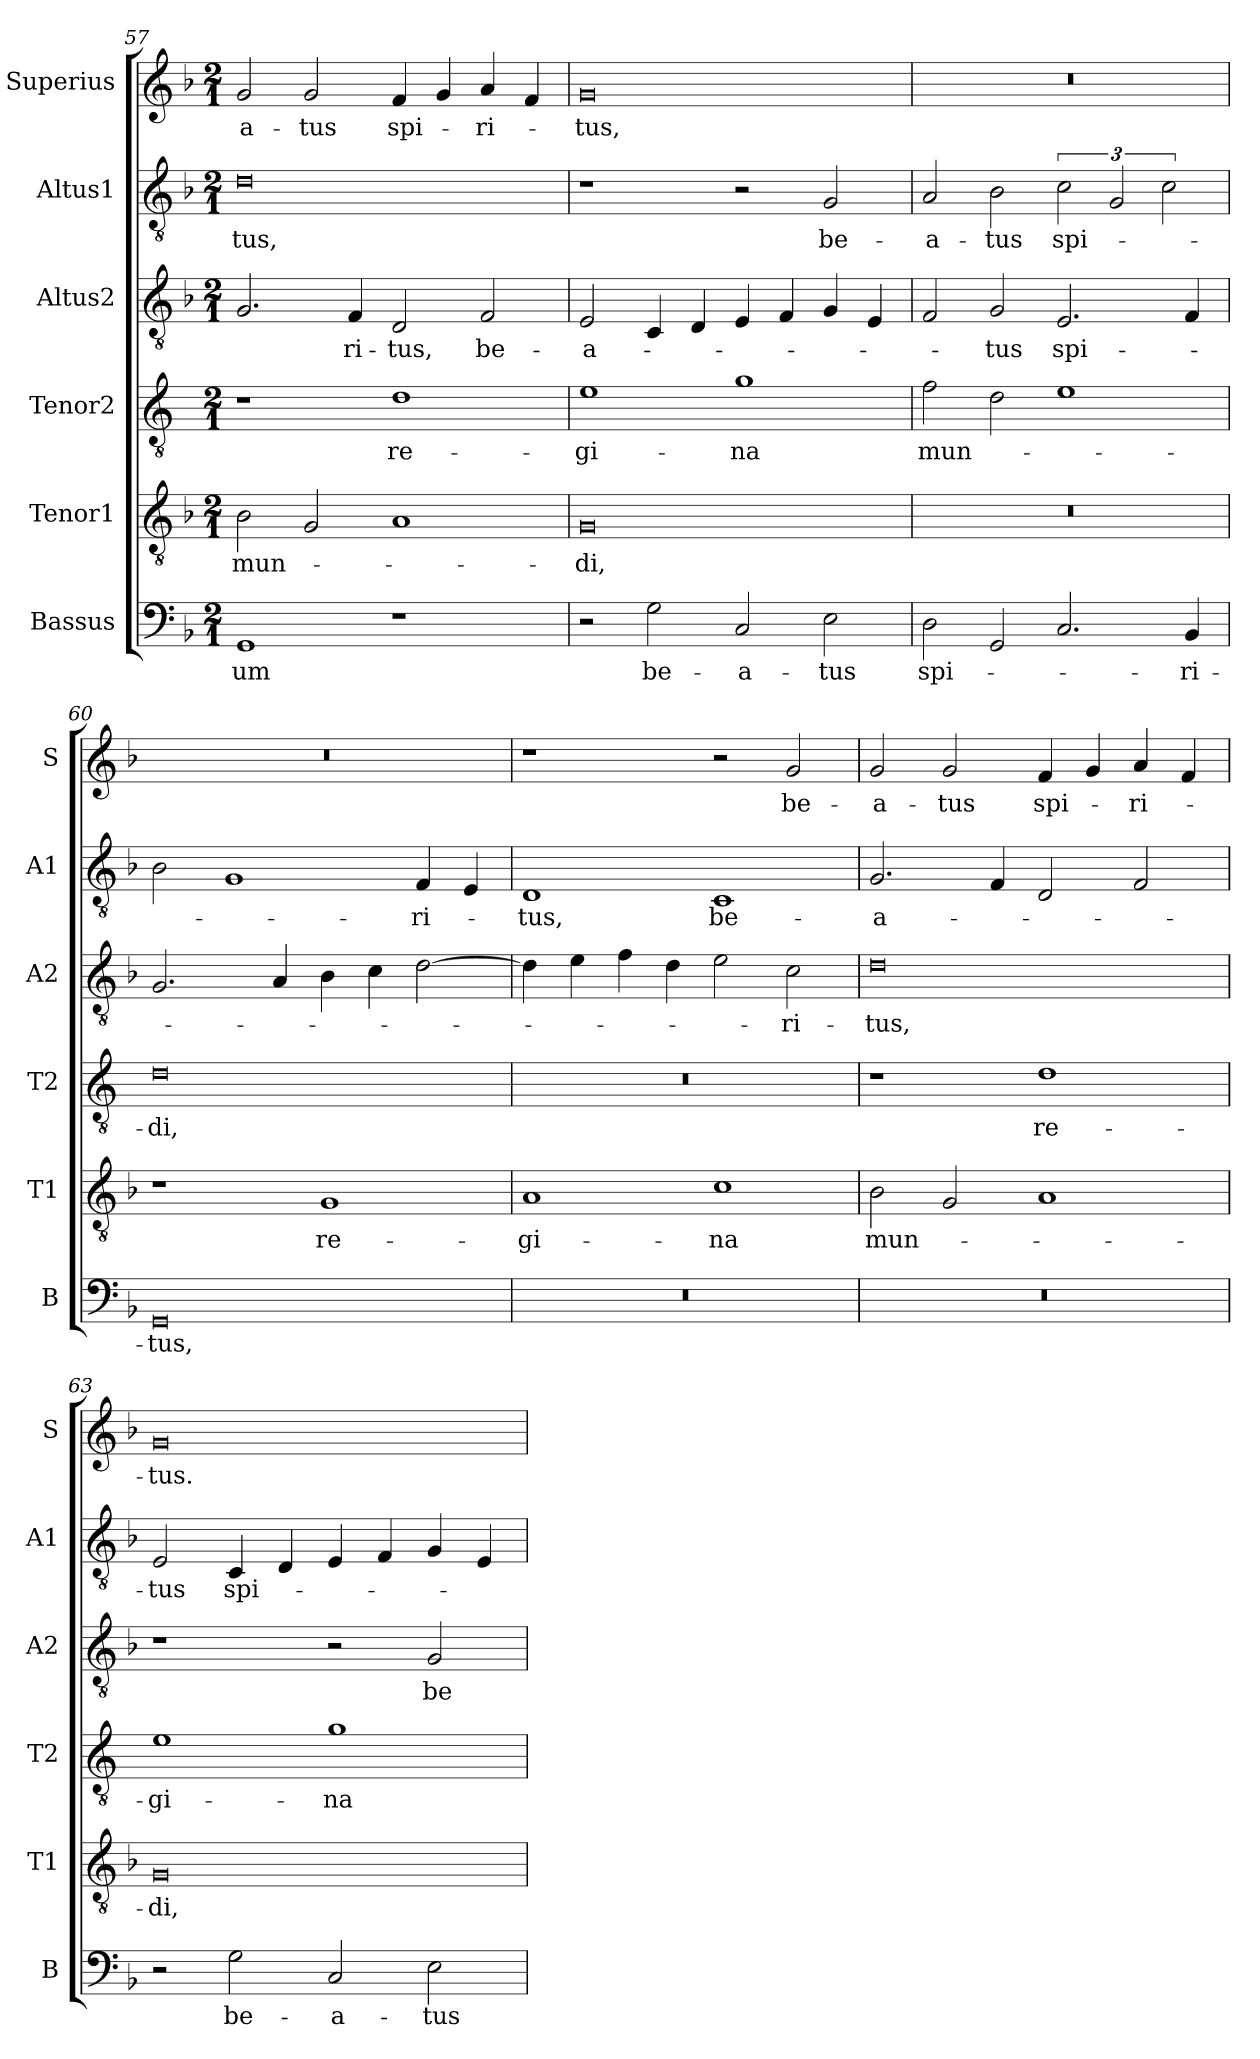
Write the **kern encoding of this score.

**kern	**text	**kern	**text	**kern	**text	**kern	**text	**kern	**text	**kern	**text
*part6	*part6	*part5	*part5	*part4	*part4	*part3	*part3	*part2	*part2	*part1	*part1
*staff6	*staff6	*staff5	*staff5	*staff4	*staff4	*staff3	*staff3	*staff2	*staff2	*staff1	*staff1
*I"Bassus	*	*I"Tenor1	*	*I"Tenor2	*	*I"Altus2	*	*I"Altus1	*	*I"Superius	*
*I'B	*	*I'T1	*	*I'T2	*	*I'A2	*	*I'A1	*	*I'S	*
*clefF4	*	*clefGv2	*	*clefGv2	*	*clefGv2	*	*clefGv2	*	*clefG2	*
*k[b-]	*	*k[b-]	*	*k[]	*	*k[b-]	*	*k[b-]	*	*k[b-]	*
*M2/1	*	*M2/1	*	*M2/1	*	*M2/1	*	*M2/1	*	*M2/1	*
=57	=57	=57	=57	=57	=57	=57	=57	=57	=57	=57	=57
1GG	-um	2B-\	mun-	1r	.	2.G/	.	0d	-tus,	2g/	-a-
.	.	2G/	.	.	.	.	.	.	.	2g/	-tus
.	.	.	.	.	.	4F/	-ri-	.	.	.	.
1r	.	1A	.	1d	re-	2D/	-tus,	.	.	4f/	spi-
.	.	.	.	.	.	.	.	.	.	4g/	.
.	.	.	.	.	.	2F/	be-	.	.	4a/	-ri-
.	.	.	.	.	.	.	.	.	.	4f/	.
=58	=58	=58	=58	=58	=58	=58	=58	=58	=58	=58	=58
2r	.	0G	-di,	1e	-gi-	2E/	-a-	1r	.	0g	-tus,
2G\	be-	.	.	.	.	4C/	.	.	.	.	.
.	.	.	.	.	.	4D/	.	.	.	.	.
2C/	-a-	.	.	1g	-na	4E/	.	2r	.	.	.
.	.	.	.	.	.	4F/	.	.	.	.	.
2E\	-tus	.	.	.	.	4G/	.	2G/	be-	.	.
.	.	.	.	.	.	4E/	.	.	.	.	.
=59	=59	=59	=59	=59	=59	=59	=59	=59	=59	=59	=59
2D\	spi-	0r	.	2f\	mun-	2F/	.	2A/	-a-	0r	.
2GG/	.	.	.	2d\	.	2G/	-tus	2B-\	-tus	.	.
2.C/	.	.	.	1e	.	2.E/	spi-	3c\	spi-	.	.
.	.	.	.	.	.	.	.	3G/	.	.	.
.	.	.	.	.	.	.	.	3c\	.	.	.
4BB-/	-ri-	.	.	.	.	4F/	.	.	.	.	.
=60	=60	=60	=60	=60	=60	=60	=60	=60	=60	=60	=60
0GG	-tus,	1r	.	0d	-di,	2.G/	.	2B-\	.	0r	.
.	.	.	.	.	.	.	.	1G	.	.	.
.	.	.	.	.	.	4A/	.	.	.	.	.
.	.	1G	re-	.	.	4B-\	.	.	.	.	.
.	.	.	.	.	.	4c\	.	.	.	.	.
.	.	.	.	.	.	[2d\	.	4F/	-ri-	.	.
.	.	.	.	.	.	.	.	4E/	.	.	.
=61	=61	=61	=61	=61	=61	=61	=61	=61	=61	=61	=61
0r	.	1A	-gi-	0r	.	4d\]	.	1D	-tus,	1r	.
.	.	.	.	.	.	4e\	.	.	.	.	.
.	.	.	.	.	.	4f\	.	.	.	.	.
.	.	.	.	.	.	4d\	.	.	.	.	.
.	.	1c	-na	.	.	2e\	.	1C	be-	2r	.
.	.	.	.	.	.	2c\	-ri-	.	.	2g/	be-
=62	=62	=62	=62	=62	=62	=62	=62	=62	=62	=62	=62
0r	.	2B-\	mun-	1r	.	0d	-tus,	2.G/	-a-	2g/	-a-
.	.	2G/	.	.	.	.	.	.	.	2g/	-tus
.	.	.	.	.	.	.	.	4F/	.	.	.
.	.	1A	.	1d	re-	.	.	2D/	.	4f/	spi-
.	.	.	.	.	.	.	.	.	.	4g/	.
.	.	.	.	.	.	.	.	2F/	.	4a/	-ri-
.	.	.	.	.	.	.	.	.	.	4f/	.
=63	=63	=63	=63	=63	=63	=63	=63	=63	=63	=63	=63
2r	.	0G	-di,	1e	-gi-	1r	.	2E/	-tus	0g	-tus.
2G\	be-	.	.	.	.	.	.	4C/	spi-	.	.
.	.	.	.	.	.	.	.	4D/	.	.	.
2C/	-a-	.	.	1g	-na	2r	.	4E/	.	.	.
.	.	.	.	.	.	.	.	4F/	.	.	.
2E\	-tus	.	.	.	.	2G/	be-	4G/	.	.	.
.	.	.	.	.	.	.	.	4E/	.	.	.
=	=	=	=	=	=	=	=	=	=	=	=
*-	*-	*-	*-	*-	*-	*-	*-	*-	*-	*-	*-
